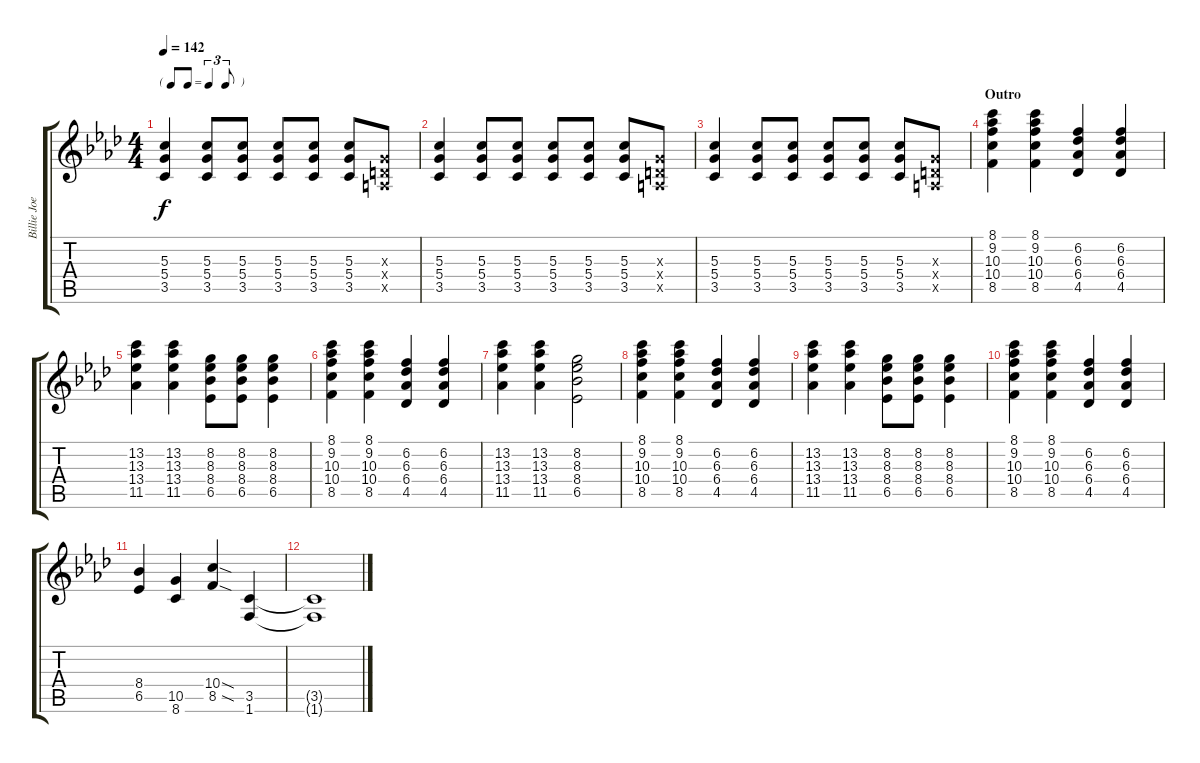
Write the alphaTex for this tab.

\track ("Billie Joe Armstrong (Guitar 2)" "Billie Joe") {instrument distortionguitar}
\staff {score tabs}
\tuning (E4 B3 G3 D3 A2 E2) {hide}
\ts (4 4)
\tf triplet8th
\tempo 142
\clef g2
\ks ab
(5.3 5.4 3.5).4{dy f} (5.3 5.4 3.5).8 (5.3 5.4 3.5).8 (5.3 5.4 3.5).8 (5.3 5.4 3.5).8 (5.3 5.4 3.5).8 (0.3{x} 0.4{x} 0.5{x}).8 |
(5.3 5.4 3.5).4 (5.3 5.4 3.5).8 (5.3 5.4 3.5).8 (5.3 5.4 3.5).8 (5.3 5.4 3.5).8 (5.3 5.4 3.5).8 (0.3{x} 0.4{x} 0.5{x}).8 |
(5.3 5.4 3.5).4 (5.3 5.4 3.5).8 (5.3 5.4 3.5).8 (5.3 5.4 3.5).8 (5.3 5.4 3.5).8 (5.3 5.4 3.5).8 (0.3{x} 0.4{x} 0.5{x}).8 |
\section ("" "Outro")
(8.1 9.2 10.3 10.4 8.5).4{volume 12} (8.1 9.2 10.3 10.4 8.5).4 (6.2 6.3 6.4 4.5).4 (6.2 6.3 6.4 4.5).4 |
(13.2 13.3 13.4 11.5).4 (13.2 13.3 13.4 11.5).4 (8.2 8.3 8.4 6.5).8 (8.2 8.3 8.4 6.5).8 (8.2 8.3 8.4 6.5).4 |
(8.1 9.2 10.3 10.4 8.5).4 (8.1 9.2 10.3 10.4 8.5).4 (6.2 6.3 6.4 4.5).4 (6.2 6.3 6.4 4.5).4 |
(13.2 13.3 13.4 11.5).4 (13.2 13.3 13.4 11.5).4 (8.2 8.3 8.4 6.5).2 |
(8.1 9.2 10.3 10.4 8.5).4 (8.1 9.2 10.3 10.4 8.5).4 (6.2 6.3 6.4 4.5).4 (6.2 6.3 6.4 4.5).4 |
(13.2 13.3 13.4 11.5).4 (13.2 13.3 13.4 11.5).4 (8.2 8.3 8.4 6.5).8 (8.2 8.3 8.4 6.5).8 (8.2 8.3 8.4 6.5).4 |
(8.1 9.2 10.3 10.4 8.5).4 (8.1 9.2 10.3 10.4 8.5).4 (6.2 6.3 6.4 4.5).4 (6.2 6.3 6.4 4.5).4 |
(8.4 6.5).4{volume 14} (10.5 8.6).4 (10.4{sod} 8.5{sod}).4 (3.5 1.6).4 |
(3.5{t} 1.6{t}).1
